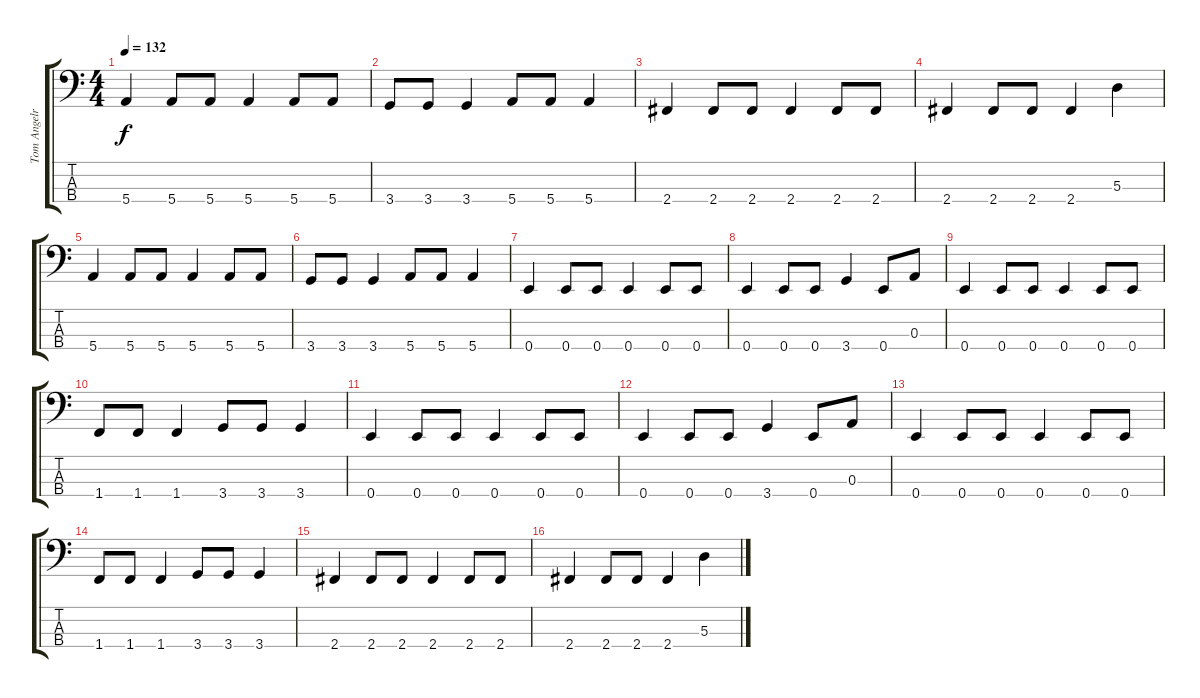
\track ("Tom Angelripper" "Tom Angelr") {instrument electricbasspick}
\staff {score tabs}
\tuning (G2 D2 A1 E1) {hide}
\ts (4 4)
\tempo 132
\clef f4
\ks c
5.4.4{dy f} 5.4.8 5.4.8 5.4.4 5.4.8 5.4.8 |
3.4.8 3.4.8 3.4.4 5.4.8 5.4.8 5.4.4 |
2.4.4 2.4.8 2.4.8 2.4.4 2.4.8 2.4.8 |
2.4.4 2.4.8 2.4.8 2.4.4 5.3.4 |
5.4.4 5.4.8 5.4.8 5.4.4 5.4.8 5.4.8 |
3.4.8 3.4.8 3.4.4 5.4.8 5.4.8 5.4.4 |
0.4.4 0.4.8 0.4.8 0.4.4 0.4.8 0.4.8 |
0.4.4 0.4.8 0.4.8 3.4.4 0.4.8 0.3.8 |
0.4.4 0.4.8 0.4.8 0.4.4 0.4.8 0.4.8 |
1.4.8 1.4.8 1.4.4 3.4.8 3.4.8 3.4.4 |
0.4.4 0.4.8 0.4.8 0.4.4 0.4.8 0.4.8 |
0.4.4 0.4.8 0.4.8 3.4.4 0.4.8 0.3.8 |
0.4.4 0.4.8 0.4.8 0.4.4 0.4.8 0.4.8 |
1.4.8 1.4.8 1.4.4 3.4.8 3.4.8 3.4.4 |
2.4.4 2.4.8 2.4.8 2.4.4 2.4.8 2.4.8 |
2.4.4 2.4.8 2.4.8 2.4.4 5.3.4
